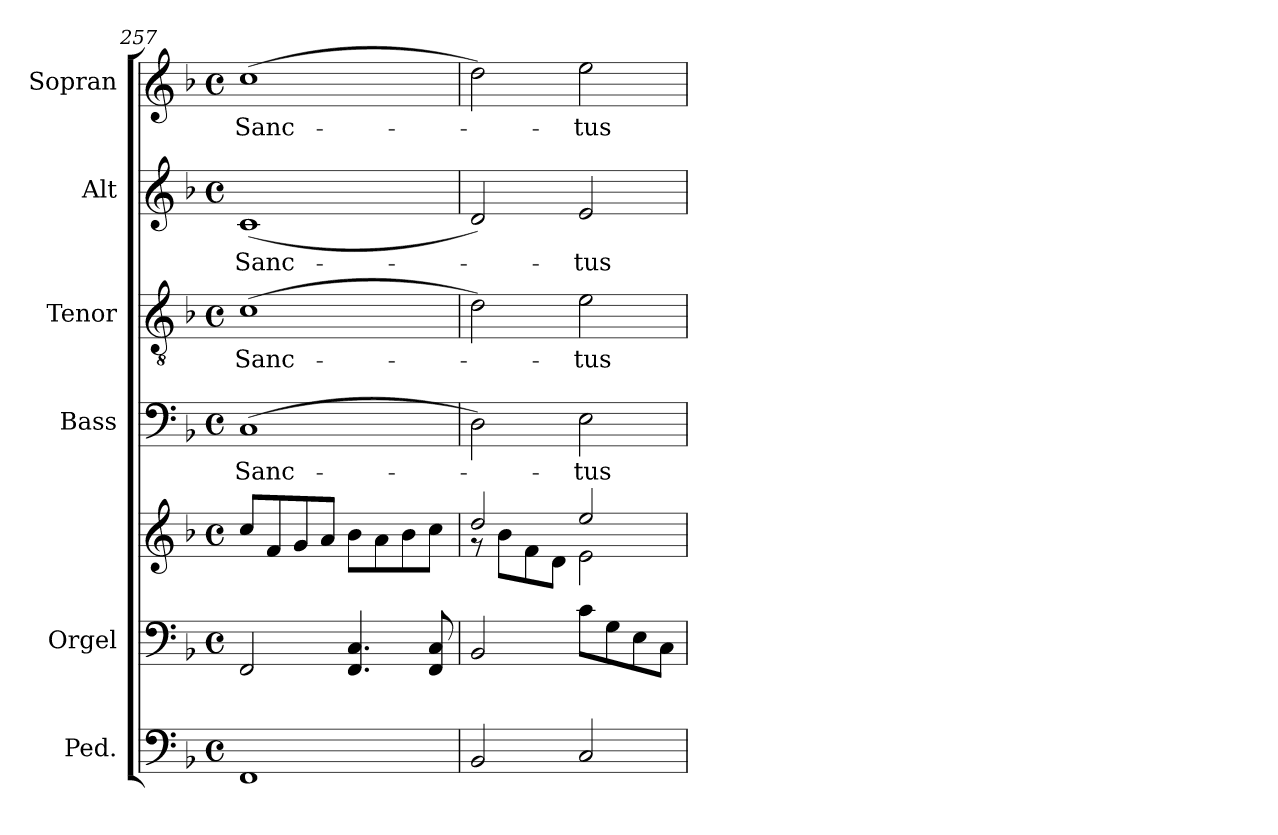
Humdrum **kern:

**kern	**kern	**kern	**kern	**text	**kern	**text	**kern	**text	**kern	**text
*part6	*part5	*part5	*part4	*part4	*part3	*part3	*part2	*part2	*part1	*part1
*staff7	*staff6	*staff5	*staff4	*staff4	*staff3	*staff3	*staff2	*staff2	*staff1	*staff1
*I"Ped.	*I"Orgel	*	*I"Bass	*	*I"Tenor	*	*I"Alt	*	*I"Sopran	*
*	*I'Org.	*	*I'B.	*	*I'T.	*	*I'A.	*	*I'S.	*
*clefF4	*clefF4	*clefG2	*clefF4	*	*clefGv2	*	*clefG2	*	*clefG2	*
*ITrd7c12	*	*	*	*	*	*	*	*	*	*
*k[b-]	*k[b-]	*k[b-]	*k[b-]	*	*k[b-]	*	*k[b-]	*	*k[b-]	*
*F:	*F:	*F:	*F:	*	*F:	*	*F:	*	*F:	*
*M4/4	*M4/4	*M4/4	*M4/4	*	*M4/4	*	*M4/4	*	*M4/4	*
*met(c)	*met(c)	*met(c)	*met(c)	*	*met(c)	*	*met(c)	*	*met(c)	*
=257	=257	=257	=257	=257	=257	=257	=257	=257	=257	=257
!	!	!	!	!LO:LY:b	!	!LO:LY:b	!	!LO:LY:b	!	!LO:LY:b
1FFF	2FF/	8cc/L	(>1C	Sanc-	(>1c	Sanc-	(<1c	Sanc-	(>1cc	Sanc-
.	.	8f/	.	.	.	.	.	.	.	.
.	.	8g/	.	.	.	.	.	.	.	.
.	.	8a/J	.	.	.	.	.	.	.	.
.	4.FF/ 4.C/	8b-\L	.	.	.	.	.	.	.	.
.	.	8a\	.	.	.	.	.	.	.	.
.	.	8b-\	.	.	.	.	.	.	.	.
.	8FF/ 8C/	8cc\J	.	.	.	.	.	.	.	.
=258	=258	=258	=258	=258	=258	=258	=258	=258	=258	=258
*	*	*^	*	*	*	*	*	*	*	*
2BBB-/	2BB-/	2dd/	8rg	2D\)	.	2d\)	.	2d/)	.	2dd\)	.
.	.	.	8b-\L	.	.	.	.	.	.	.	.
.	.	.	8f\	.	.	.	.	.	.	.	.
.	.	.	8d\J	.	.	.	.	.	.	.	.
!	!	!	!	!	!LO:LY:b	!	!LO:LY:b	!	!LO:LY:b	!	!LO:LY:b
2CC/	8c\L	2ee/	2e\	2E\	-tus	2e\	-tus	2e/	-tus	2ee\	-tus
.	8G\	.	.	.	.	.	.	.	.	.	.
.	8E\	.	.	.	.	.	.	.	.	.	.
.	8C\J	.	.	.	.	.	.	.	.	.	.
*	*	*v	*v	*	*	*	*	*	*	*	*
=	=	=	=	=	=	=	=	=	=	=
*-	*-	*-	*-	*-	*-	*-	*-	*-	*-	*-
